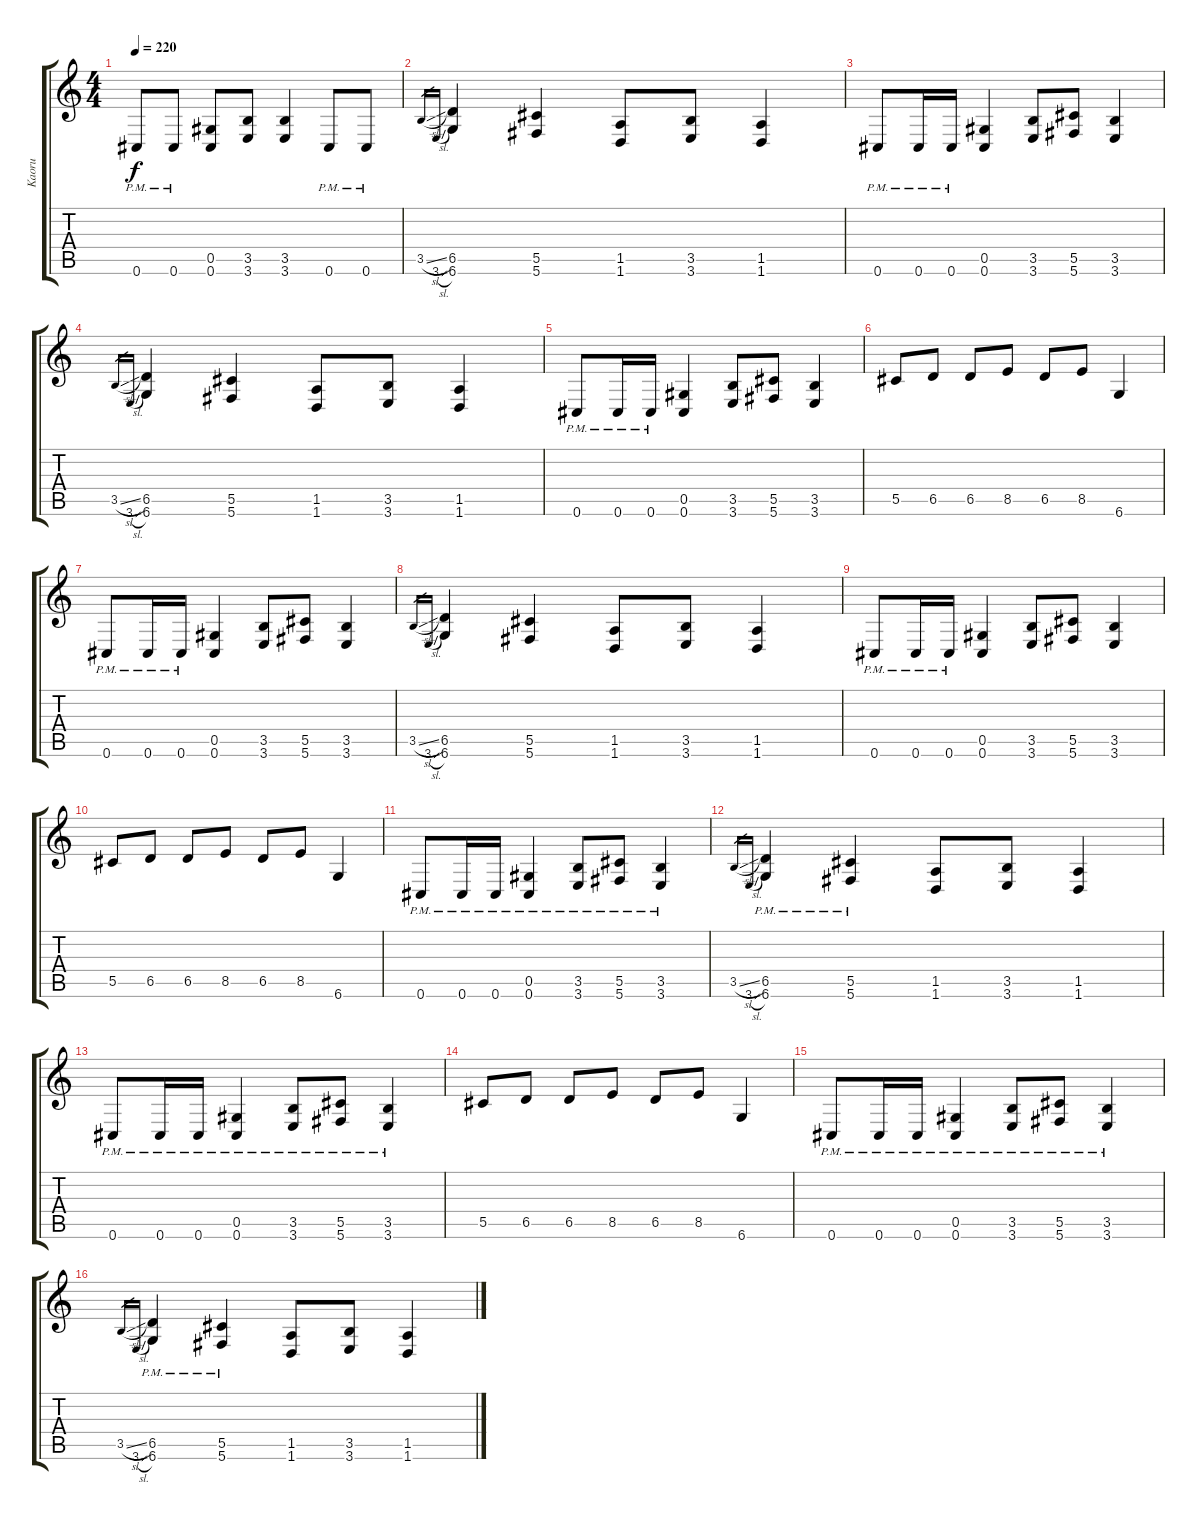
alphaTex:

\track ("Kaoru" "Kaoru") {instrument distortionguitar}
\staff {score tabs}
\tuning (Eb4 Bb3 Gb3 Db3 Ab2 Db2) {hide}
\ts (4 4)
\tempo 220
\clef g2
\ks c
0.6{pm}.8{dy f} 0.6{pm}.8 (0.5 0.6).8 (3.5 3.6).8 (3.5 3.6).4 0.6{pm}.8 0.6{pm}.8 |
3.5{sl}.16{gr} 3.6{sl}.16{gr} (6.5 6.6).4 (5.5 5.6).4 (1.5 1.6).8 (3.5 3.6).8 (1.5 1.6).4 |
0.6{pm}.8 0.6{pm}.16 0.6{pm}.16 (0.5 0.6).4 (3.5 3.6).8 (5.5 5.6).8 (3.5 3.6).4 |
3.5{sl}.16{gr} 3.6{sl}.16{gr} (6.5 6.6).4 (5.5 5.6).4 (1.5 1.6).8 (3.5 3.6).8 (1.5 1.6).4 |
0.6{pm}.8 0.6{pm}.16 0.6{pm}.16 (0.5 0.6).4 (3.5 3.6).8 (5.5 5.6).8 (3.5 3.6).4 |
5.5.8 6.5.8 6.5.8 8.5.8 6.5.8 8.5.8 6.6.4 |
0.6{pm}.8 0.6{pm}.16 0.6{pm}.16 (0.5 0.6).4 (3.5 3.6).8 (5.5 5.6).8 (3.5 3.6).4 |
3.5{sl}.16{gr} 3.6{sl}.16{gr} (6.5 6.6).4 (5.5 5.6).4 (1.5 1.6).8 (3.5 3.6).8 (1.5 1.6).4 |
0.6{pm}.8 0.6{pm}.16 0.6{pm}.16 (0.5 0.6).4 (3.5 3.6).8 (5.5 5.6).8 (3.5 3.6).4 |
5.5.8 6.5.8 6.5.8 8.5.8 6.5.8 8.5.8 6.6.4 |
0.6{pm}.8 0.6{pm}.16 0.6{pm}.16 (0.5{pm} 0.6{pm}).4 (3.5{pm} 3.6{pm}).8 (5.5{pm} 5.6{pm}).8 (3.5{pm} 3.6{pm}).4 |
3.5{sl}.16{gr} 3.6{sl}.16{gr} (6.5{pm} 6.6{pm}).4 (5.5{pm} 5.6{pm}).4 (1.5 1.6).8 (3.5 3.6).8 (1.5 1.6).4 |
0.6{pm}.8 0.6{pm}.16 0.6{pm}.16 (0.5{pm} 0.6{pm}).4 (3.5{pm} 3.6{pm}).8 (5.5{pm} 5.6{pm}).8 (3.5{pm} 3.6{pm}).4 |
5.5.8 6.5.8 6.5.8 8.5.8 6.5.8 8.5.8 6.6.4 |
0.6{pm}.8 0.6{pm}.16 0.6{pm}.16 (0.5{pm} 0.6{pm}).4 (3.5{pm} 3.6{pm}).8 (5.5{pm} 5.6{pm}).8 (3.5{pm} 3.6{pm}).4 |
3.5{sl}.16{gr} 3.6{sl}.16{gr} (6.5{pm} 6.6{pm}).4 (5.5{pm} 5.6{pm}).4 (1.5 1.6).8 (3.5 3.6).8 (1.5 1.6).4
